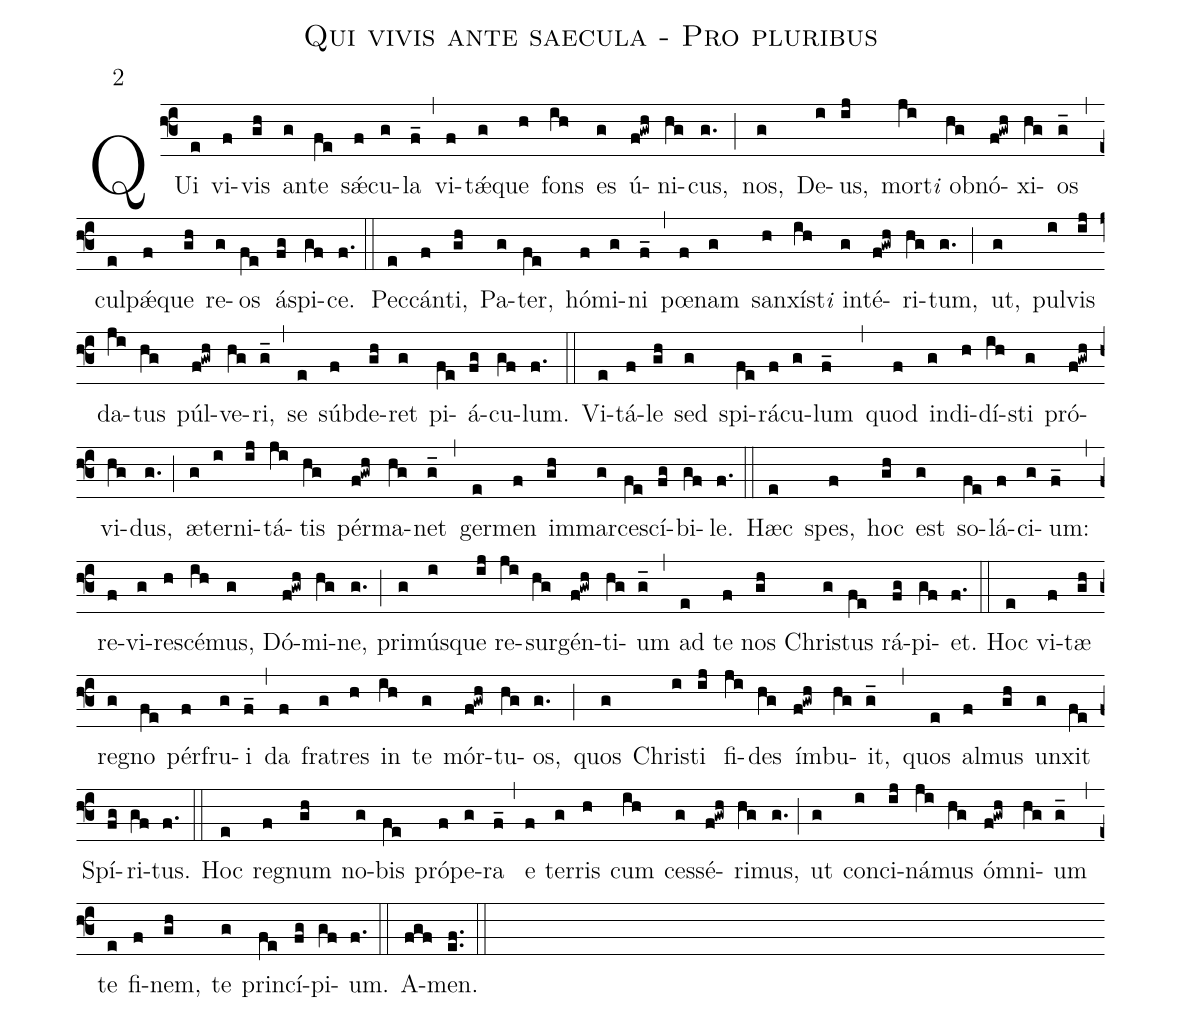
name: Qui vivis ante saecula - Pro pluribus;
mode: 2;
%%
(f3)
QUi(e) vi(f)vis(gh) an(g)te(fe) sǽ(f)cu(g)la(f_) (,)
vi(f)tǽ(g)que(h) fons(ih) es(g) ú(f!gwh)ni(hg)cus,(g.) (;)
nos,(g) De(i)us,(ij) mor(ji)t<e>i</e> {o}b(hg)nó(f!gwh)xi(hg)os(g_) (,)
cul(e)pǽ(f)que(gh) re(g)os(fe) á(fg)spi(gf)ce.(f.) (::)

Pec(e)cán(f)ti,(gh) Pa(g)ter,(fe) hó(f)mi(g)ni(f_) (,)
pœ(f)nam(g) san(h)xí(ih)st<e>i</e> {i}n(g)té(f!gwh)ri(hg)tum,(g.) (;)
ut,(g) pul(i)vis(ij) da(ji)tus(hg) púl(f!gwh)ve(hg)ri,(g_) (,)
se(e) súb(f)de(gh)ret(g) pi(fe)á(fg)cu(gf)lum.(f.) (::)

Vi(e)tá(f)le(gh) sed(g) spi(fe)rá(f)cu(g)lum(f_) (,)
quod(f) in(g)di(h)dí(ih)sti(g) pró(f!gwh)vi(hg)dus,(g.) (;)
æ(g)ter(i)ni(ij)tá(ji)tis(hg) pér(f!gwh)ma(hg)net(g_) (,)
ger(e)men(f) im(gh)mar(g)ce(fe)scí(fg)bi(gf)le.(f.) (::)

Hæc(e) spes,(f) hoc(gh) est(g) so(fe)lá(f)ci(g)um:(f_) (,)
re(f)vi(g)re(h)scé(ih)mus,(g) Dó(f!gwh)mi(hg)ne,(g.) (;)
pri(g)mús(i)que(ij) re(ji)sur(hg)gén(f!gwh)ti(hg)um(g_) (,)
ad(e) te(f) nos(gh) Chri(g)stus(fe) rá(fg)pi(gf)et.(f.) (::)

Hoc(e) vi(f)tæ(gh) re(g)gno(fe) pér(f)fru(g)i(f_) (,)
da(f) fra(g)tres(h) in(ih) te(g) mór(f!gwh)tu(hg)os,(g.) (;)
quos(g) Chri(i)sti(ij) fi(ji)des(hg) ím(f!gwh)bu(hg)it,(g_) (,)
quos(e) al(f)mus(gh) un(g)xit(fe) Spí(fg)ri(gf)tus.(f.) (::)

Hoc(e) re(f)gnum(gh) no(g)bis(fe) pró(f)pe(g)ra(f_) (,)
e(f) ter(g)ris(h) cum(ih) ces(g)sé(f!gwh)ri(hg)mus,(g.) (;)
ut(g) con(i)ci(ij)ná(ji)mus(hg) óm(f!gwh)ni(hg)um(g_) (,)
te(e) fi(f)nem,(gh) te(g) prin(fe)cí(fg)pi(gf)um.(f.) (::)

A(fgf)men.(ef..) (::)
